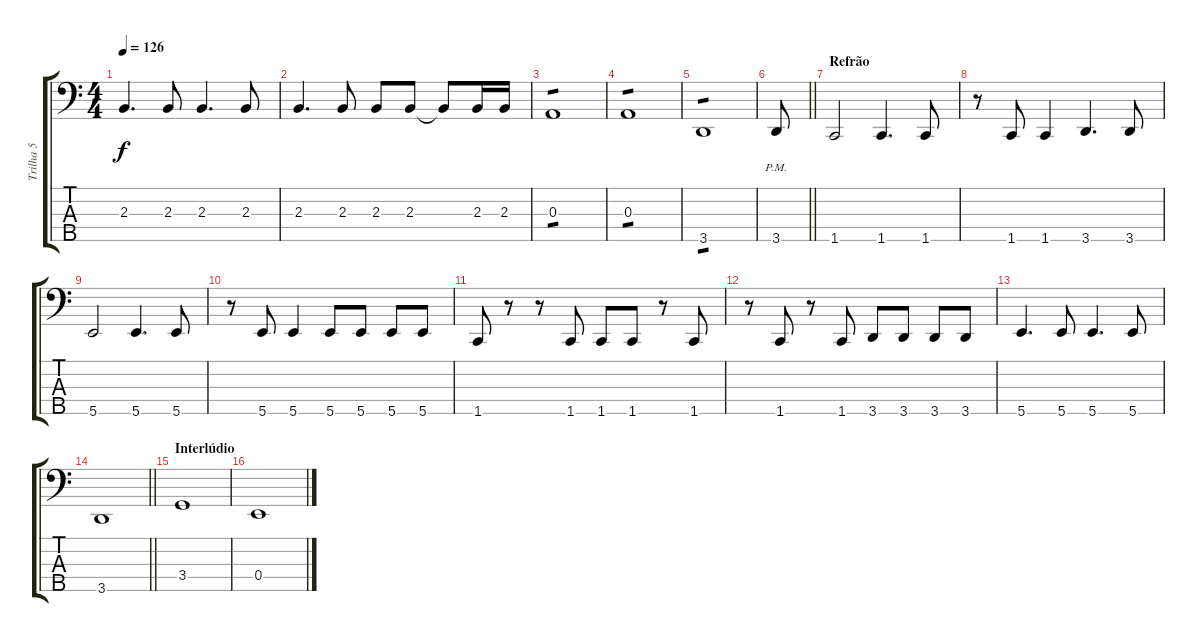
\track ("Trilha 5" "Trilha 5") {instrument electricbassfinger}
\staff {score tabs}
\tuning (G2 D2 A1 E1 B0) {hide}
\ts (4 4)
\tempo 126
\clef f4
\ks c
2.3.4{d dy f} 2.3.8 2.3.4{d} 2.3.8 |
2.3.4{d} 2.3.8 2.3.8 2.3.8 2.3{t}.8 2.3.16 2.3.16 |
0.3.1{tp 1} |
0.3.1{tp 1} |
3.5.1{tp 1} |
\barLineRight lightlight
3.5{pm}.8 |
\section ("" "Refrão")
1.5.2 1.5.4{d} 1.5.8 |
r.8 1.5.8 1.5.4 3.5.4{d} 3.5.8 |
5.5.2 5.5.4{d} 5.5.8 |
r.8 5.5.8 5.5.4 5.5.8 5.5.8 5.5.8 5.5.8 |
1.5.8 r.8 r.8 1.5.8 1.5.8 1.5.8 r.8 1.5.8 |
r.8 1.5.8 r.8 1.5.8 3.5.8 3.5.8 3.5.8 3.5.8 |
5.5.4{d} 5.5.8 5.5.4{d} 5.5.8 |
\barLineRight lightlight
3.5.1 |
\section ("" "Interlúdio")
3.4.1 |
0.4.1
